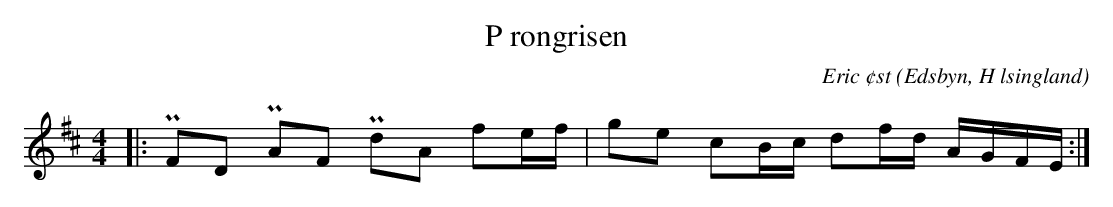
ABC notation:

X:1
T:P rongrisen
O:Edsbyn, H lsingland
M:4/4
L:1/16
C: Eric ¢st
K:D
|: +uppermordent+F2D2 +uppermordent+A2F2 +uppermordent+d2A2 f2ef | g2e2 c2Bc d2fd AGFE :|
